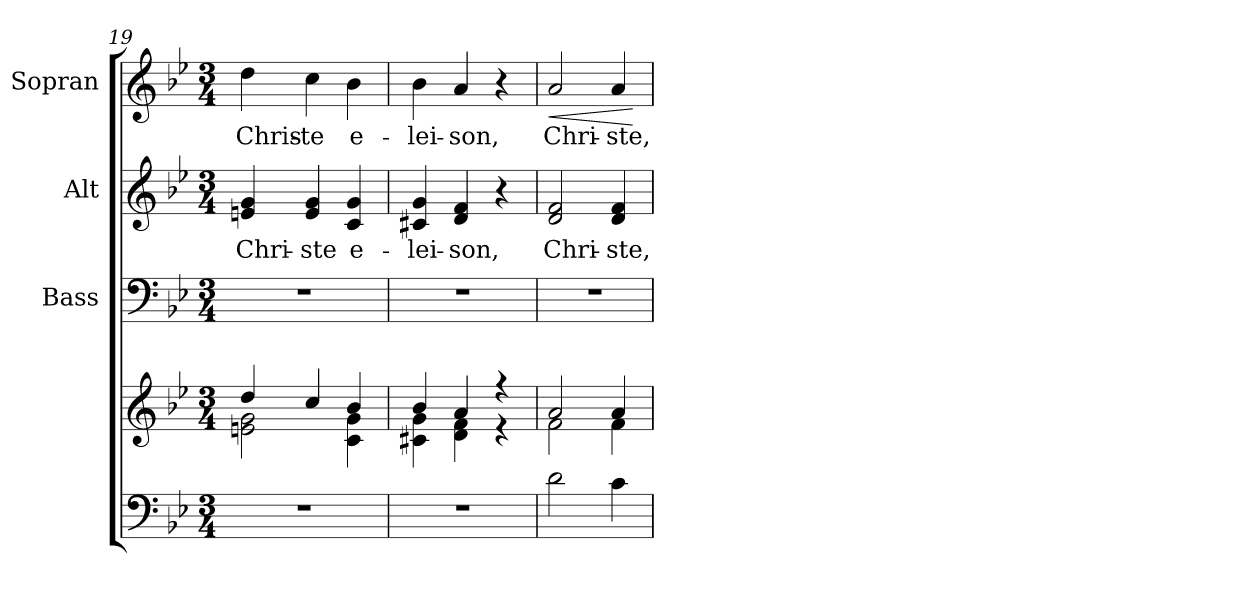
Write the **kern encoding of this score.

**kern	**kern	**kern	**kern	**text	**kern	**text	**dynam
*part4	*part4	*part3	*part2	*part2	*part1	*part1	*part1
*staff5	*staff4	*staff3	*staff2	*staff2	*staff1	*staff1	*staff1
*	*	*I"Bass	*I"Alt	*	*I"Sopran	*	*
*	*	*I'B.	*I'A.	*	*I'S.	*	*
*clefF4	*clefG2	*clefF4	*clefG2	*	*clefG2	*	*
*k[b-e-]	*k[b-e-]	*k[b-e-]	*k[b-e-]	*	*k[b-e-]	*	*
*B-:	*B-:	*B-:	*B-:	*	*B-:	*	*
*M3/4	*M3/4	*M3/4	*M3/4	*	*M3/4	*	*
=19	=19	=19	=19	=19	=19	=19	=19
*	*^	*	*	*	*	*	*
!	!	!	!	!	!LO:LY:b	!	!LO:LY:b	!
2.r	4dd/	2en\ 2g\	2.r	4en/ 4g/	Chri-	4dd\	Chris-	.
!	!	!	!	!	!LO:LY:b	!	!LO:LY:b	!
.	4cc/	.	.	4e/ 4g/	-ste	4cc\	-te	.
!	!	!	!	!	!LO:LY:b	!	!LO:LY:b	!
.	4b-/	4c\ 4g\	.	4c/ 4g/	e-	4b-\	e-	.
!!LO:LB:g=z
=20	=20	=20	=20	=20	=20	=20	=20	=20
!	!	!	!	!	!LO:LY:b	!	!LO:LY:b	!
2.r	4b-/	4c#X\ 4g\	2.r	4c#X/ 4g/	-lei-	4b-\	-lei-	.
!	!	!	!	!	!LO:LY:b	!	!LO:LY:b	!
.	4a/	4d\ 4f\	.	4d/ 4f/	-son,	4a/	-son,	.
.	4r	4r	.	4r	.	4r	.	.
=21	=21	=21	=21	=21	=21	=21	=21	=21
!	!	!	!	!	!LO:LY:b	!	!LO:LY:b	!LO:HP:b
2d\	2a/	2f\	2.r	2d/ 2f/	Chri-	2a/	Chri-	<
!	!	!	!	!	!LO:LY:b	!	!LO:LY:b	!
4c\	4a/	4f\	.	4d/ 4f/	-ste,	4a/	-ste,	.
*	*v	*v	*	*	*	*	*	*
.	.	.	.	.	.	.	[
=	=	=	=	=	=	=	=
*-	*-	*-	*-	*-	*-	*-	*-
